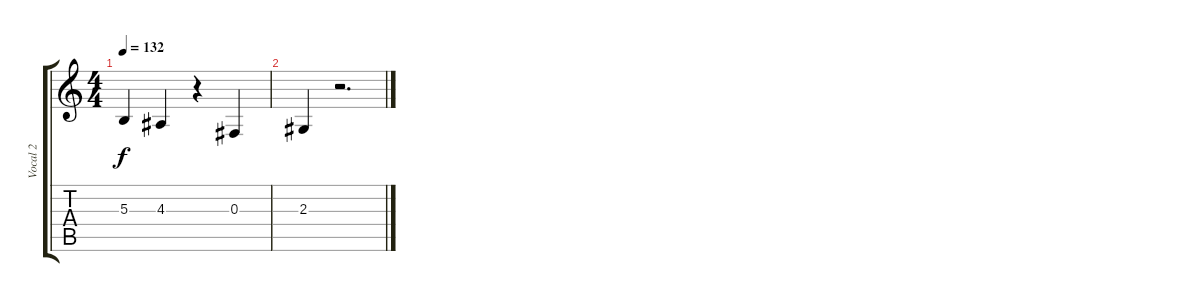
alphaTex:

\track ("Vocal 2" "Vocal 2") {instrument tenorsax}
\staff {score tabs}
\tuning (Eb4 Bb3 Gb3 Db3 Ab2 Eb2) {hide}
\ts (4 4)
\tempo 132
\clef g2
\ks c
5.3{t}.4{dy f} 4.3.4 r.4 0.3.4 |
2.3.4 r.2{d}
